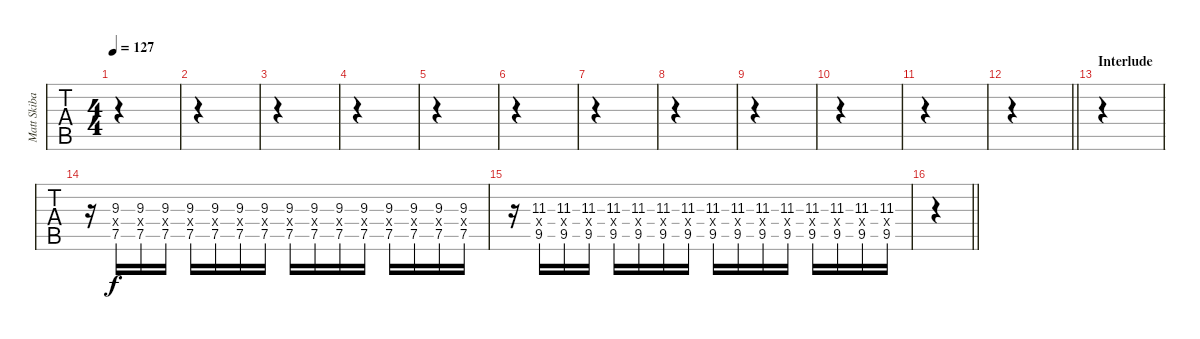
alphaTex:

\track ("Matt Skiba - Guitar Three" "Matt Skiba") {instrument distortionguitar}
\staff {tabs}
\tuning (E4 B3 G3 D3 A2 E2) {hide}
\ts (4 4)
\tempo 127
\clef g2
\ks a
|
|
|
|
|
|
|
|
|
|
|
\barLineRight lightlight
|
\section ("" "Interlude")
|
r.16 (9.3 7.4{x} 7.5).16 (9.3 7.4{x} 7.5).16 (9.3 7.4{x} 7.5).16 (9.3 7.4{x} 7.5).16 (9.3 7.4{x} 7.5).16 (9.3 7.4{x} 7.5).16 (9.3 7.4{x} 7.5).16 (9.3 7.4{x} 7.5).16 (9.3 7.4{x} 7.5).16 (9.3 7.4{x} 7.5).16 (9.3 7.4{x} 7.5).16 (9.3 7.4{x} 7.5).16 (9.3 7.4{x} 7.5).16 (9.3 7.4{x} 7.5).16 (9.3 7.4{x} 7.5).16 |
r.16 (11.3 9.4{x} 9.5).16 (11.3 9.4{x} 9.5).16 (11.3 9.4{x} 9.5).16 (11.3 9.4{x} 9.5).16 (11.3 9.4{x} 9.5).16 (11.3 9.4{x} 9.5).16 (11.3 9.4{x} 9.5).16 (11.3 9.4{x} 9.5).16 (11.3 9.4{x} 9.5).16 (11.3 9.4{x} 9.5).16 (11.3 9.4{x} 9.5).16 (11.3 9.4{x} 9.5).16 (11.3 9.4{x} 9.5).16 (11.3 9.4{x} 9.5).16 (11.3 9.4{x} 9.5).16 |
\barLineRight lightlight
